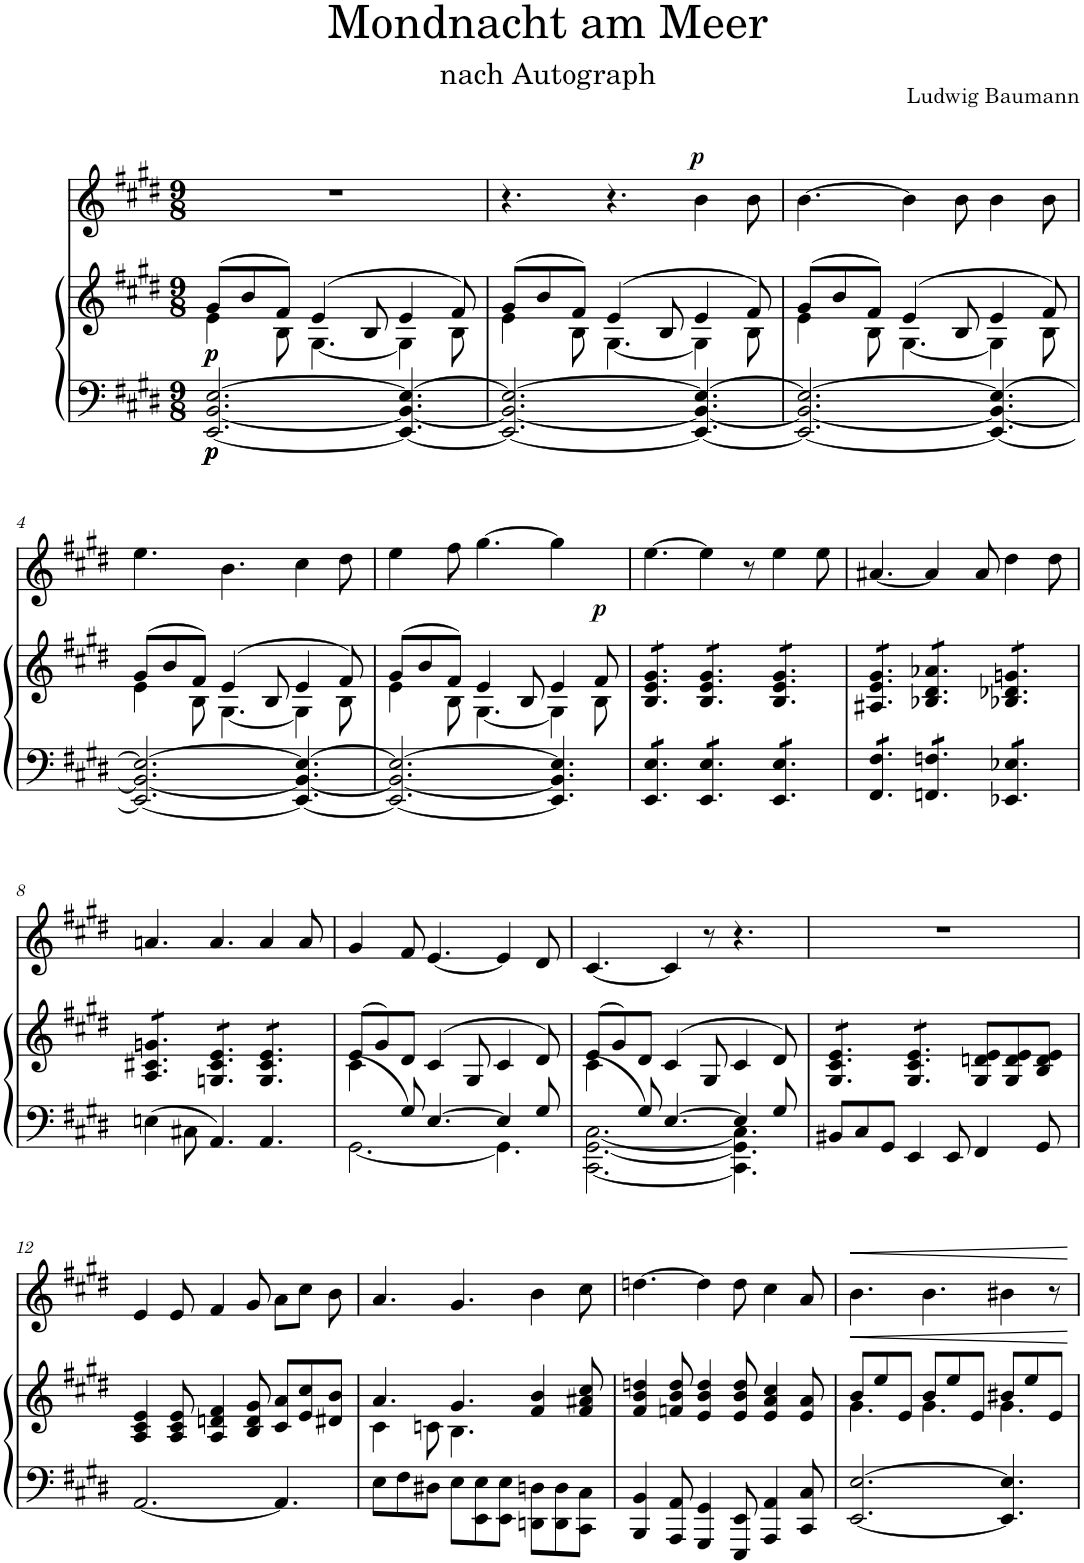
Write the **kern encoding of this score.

**kern	**kern	**dynam	**kern	**dynam
*part2	*part2	*part2	*part1	*part1
*staff3	*staff2	*staff2/3	*staff1	*staff1
*I"Klavier	*	*	*I"Stimme	*
*clefF4	*clefG2	*	*clefG2	*
*k[f#c#g#d#]	*k[f#c#g#d#]	*	*k[f#c#g#d#]	*
*M9/8	*M9/8	*	*M9/8	*
=1	=1	=1	=1	=1
*	*^	*	*	*
!	!	!	!LO:DY:b=2	!	!
!	!	!	!LO:DY:n=1:b=2	!	!
!	!	!	!LO:DY:n=2:b=2	!	!
!	!	!	!LO:DY:n=3:b	!	!
!	!	!	!LO:DY:n=4:b	!	!
[2.EE/ [2.BB/ [2.E/	(8g#/L	4e\	p p p p p	8%9r	.
.	8b/	.	.	.	.
.	8f#/J)	8B\	.	.	.
.	(4e/	[4.G#\	.	.	.
.	8B/	.	.	.	.
4.EE/_ 4.BB/_ 4.E/_	4e/	4G#\]	.	.	.
.	8f#/)	8B\	.	.	.
=2	=2	=2	=2	=2	=2
2.EE/_ 2.BB/_ 2.E/_	(8g#/L	4e\	.	4.r	.
.	8b/	.	.	.	.
.	8f#/J)	8B\	.	.	.
.	(4e/	[4.G#\	.	4.r	.
.	8B/	.	.	.	.
!	!	!	!	!	!LO:DY:a
4.EE/_ 4.BB/_ 4.E/_	4e/	4G#\]	.	4b\	p
.	8f#/)	8B\	.	8b\	.
=3	=3	=3	=3	=3	=3
2.EE/_ 2.BB/_ 2.E/_	(8g#/L	4e\	.	[4.b\	.
.	8b/	.	.	.	.
.	8f#/J)	8B\	.	.	.
.	(4e/	[4.G#\	.	4b\]	.
.	8B/	.	.	8b\	.
4.EE/_ 4.BB/_ 4.E/_	4e/	4G#\]	.	4b\	.
.	8f#/)	8B\	.	8b\	.
!!LO:LB:g=z
=4	=4	=4	=4	=4	=4
2.EE/_ 2.BB/_ 2.E/_	(8g#/L	4e\	.	4.ee\	.
.	8b/	.	.	.	.
.	8f#/J)	8B\	.	.	.
.	(4e/	[4.G#\	.	4.b\	.
.	8B/	.	.	.	.
4.EE/_ 4.BB/_ 4.E/_	4e/	4G#\]	.	4cc#\	.
.	8f#/)	8B\	.	8dd#\	.
=5	=5	=5	=5	=5	=5
2.EE/_ 2.BB/_ 2.E/_	(8g#/L	4e\	.	4ee\	.
.	8b/	.	.	.	.
.	8f#/J)	8B\	.	8ff#\	.
.	4e/	[4.G#\	.	[4.gg#\	.
.	8B/	.	.	.	.
4.EE/] 4.BB/] 4.E/]	4e/	4G#\]	.	4gg#\]	.
!	!	!	!	!	!LO:DY:b
.	8f#/	8B\	.	8ff#	p
*	*v	*v	*	*	*
=6	=6	=6	=6	=6
*tremolo	*	*	*	*
*	*tremolo	*	*	*
8EE/ 8E/L	8B/ 8e/ 8g#/L	.	[4.ee\	.
8EE/ 8E/	8B/ 8e/ 8g#/	.	.	.
8EE/ 8E/J	8B/ 8e/ 8g#/J	.	.	.
8EE/ 8E/L	8B/ 8e/ 8g#/L	.	4ee\]	.
8EE/ 8E/	8B/ 8e/ 8g#/	.	.	.
8EE/ 8E/J	8B/ 8e/ 8g#/J	.	8r	.
8EE/ 8E/L	8B/ 8e/ 8g#/L	.	4ee\	.
8EE/ 8E/	8B/ 8e/ 8g#/	.	.	.
8EE/ 8E/J	8B/ 8e/ 8g#/J	.	8ee\	.
=7	=7	=7	=7	=7
8FF#/ 8F#/L	8A#X/ 8e/ 8g#/L	.	[4.a#X/	.
8FF#/ 8F#/	8A#X/ 8e/ 8g#/	.	.	.
8FF#/ 8F#/J	8A#X/ 8e/ 8g#/J	.	.	.
8FFn/ 8Fn/L	8B-X/ 8d#/ 8a-X/L	.	4a#/]	.
8FFn/ 8Fn/	8B-X/ 8d#/ 8a-X/	.	.	.
8FFn/ 8Fn/J	8B-X/ 8d#/ 8a-X/J	.	8a#/	.
8EE-X/ 8E-X/L	8B-X/ 8d-X/ 8gn/L	.	4dd#\	.
8EE-X/ 8E-X/	8B-X/ 8d-X/ 8gn/	.	.	.
8EE-X/ 8E-X/J	8B-X/ 8d-X/ 8gn/J	.	8dd#\	.
*Xtremolo	*	*	*	*
!!LO:LB:g=z
=8	=8	=8	=8	=8
4En\	8A/ 8c#X/ 8gn/L	.	4.an/	.
.	8A/ 8c#X/ 8gn/	.	.	.
8C#X\	8A/ 8c#X/ 8gn/J	.	.	.
4.AA/	8Gn/ 8c#/ 8e/L	.	4.a/	.
.	8Gn/ 8c#/ 8e/	.	.	.
.	8Gn/ 8c#/ 8e/J	.	.	.
4.AA/	8G/ 8c#/ 8e/L	.	4a/	.
.	8G/ 8c#/ 8e/	.	.	.
.	8G/ 8c#/ 8e/J	.	8a/	.
*	*Xtremolo	*	*	*
=9	=9	=9	=9	=9
*^	*^	*	*	*
4ryy	[2.GG#\	(>8e/L	(4c#\	.	4g#/	.
.	.	8g#/)	.	.	.	.
8G#/)	.	8d#/J	2..ryy	.	8f#/	.
[4.E/	.	(>4c#/	.	.	[4.e/	.
.	.	8G#/	.	.	.	.
4E/]	4.GG#\]	4c#/	.	.	4e/]	.
8G#/	.	8d#/)	.	.	8d#/	.
=10	=10	=10	=10	=10	=10	=10
4ryy	[2.CC#\ [2.GG#\ [2.C#\	(>8e/L	(4c#\	.	[4.c#/	.
.	.	8g#/)	.	.	.	.
8G#/)	.	8d#/J	2..ryy	.	.	.
[4.E/	.	(>4c#/	.	.	4c#/]	.
.	.	8G#/	.	.	8r	.
4E/]	4.CC#\] 4.GG#\] 4.C#\]	4c#/	.	.	4.r	.
8G#/	.	8d#/)	.	.	.	.
*v	*v	*	*	*	*	*
*	*v	*v	*	*	*
=11	=11	=11	=11	=11
*	*tremolo	*	*	*
8BB#X/L	8G#/ 8c#/ 8e/L	.	8%9r	.
8C#/	8G#/ 8c#/ 8e/	.	.	.
8GG#/J	8G#/ 8c#/ 8e/J	.	.	.
4EE/	8G#/ 8c#/ 8e/L	.	.	.
.	8G#/ 8c#/ 8e/	.	.	.
8EE/	8G#/ 8c#/ 8e/J	.	.	.
*	*Xtremolo	*	*	*
4FF#/	8G#/ 8dn/ 8e/L	.	.	.
.	8G#/ 8d/ 8e/	.	.	.
8GG#/	8B/ 8d/ 8e/J	.	.	.
!!LO:LB:g=z
=12	=12	=12	=12	=12
[2.AA/	4A/ 4c#/ 4e/	.	4e/	.
.	8A/ 8c#/ 8e/	.	8e/	.
.	4A/ 4dn/ 4f#/	.	4f#/	.
.	8B/ 8d/ 8g#/	.	8g#/	.
4.AA/]	8c#/ 8a/L	.	8a\L	.
.	8e/ 8cc#/	.	8cc#\J	.
.	8d#X/ 8b/J	.	8b\	.
=13	=13	=13	=13	=13
*	*^	*	*	*
8E\L	4.a/	4c#\	.	4.a/	.
8F#\	.	.	.	.	.
8D#X\J	.	8cn\	.	.	.
8E\L	4.g#/	4.B\	.	4.g#/	.
8EE\ 8E\	.	.	.	.	.
8EE\ 8E\J	.	.	.	.	.
8DDn\ 8Dn\L	4f#/ 4b/	4.ryy	.	4b\	.
8DD\ 8D\	.	.	.	.	.
8CC#\ 8C#\J	8f#/ 8a#X/ 8cc#/	.	.	8cc#\	.
*	*v	*v	*	*	*
=14	=14	=14	=14	=14
4BBB/ 4BB/	4f#/ 4b/ 4ddn/	.	[4.ddn\	.
8AAA/ 8AA/	8fn/ 8b/ 8dd/	.	.	.
4GGG#/ 4GG#/	4e/ 4b/ 4dd/	.	4dd\]	.
8EEE/ 8EE/	8e/ 8b/ 8dd/	.	8dd\	.
4AAA/ 4AA/	4e/ 4a/ 4cc#/	.	4cc#\	.
8CC#/ 8C#/	8e/ 8a/	.	8a/	.
=15	=15	=15	=15	=15
!	!	!LO:HP:b	!	!LO:HP:b
*	*^	*	*	*
[2.EE/ [2.E/	8b/L	4.g#\	<	4.b\	<
.	8ee/	.	.	.	.
.	8e/J	.	.	.	.
.	8b/L	4.g#\	.	4.b\	.
.	8ee/	.	.	.	.
.	8e/J	.	.	.	.
4.EE/] 4.E/]	8b#X/L	4.g#\	.	4b#X\	.
.	8ee/	.	.	.	.
.	8e/J	.	.	8r	.
*	*v	*v	*	*	*
.	.	[	.	[
=	=	=	=	=
*-	*-	*-	*-	*-
